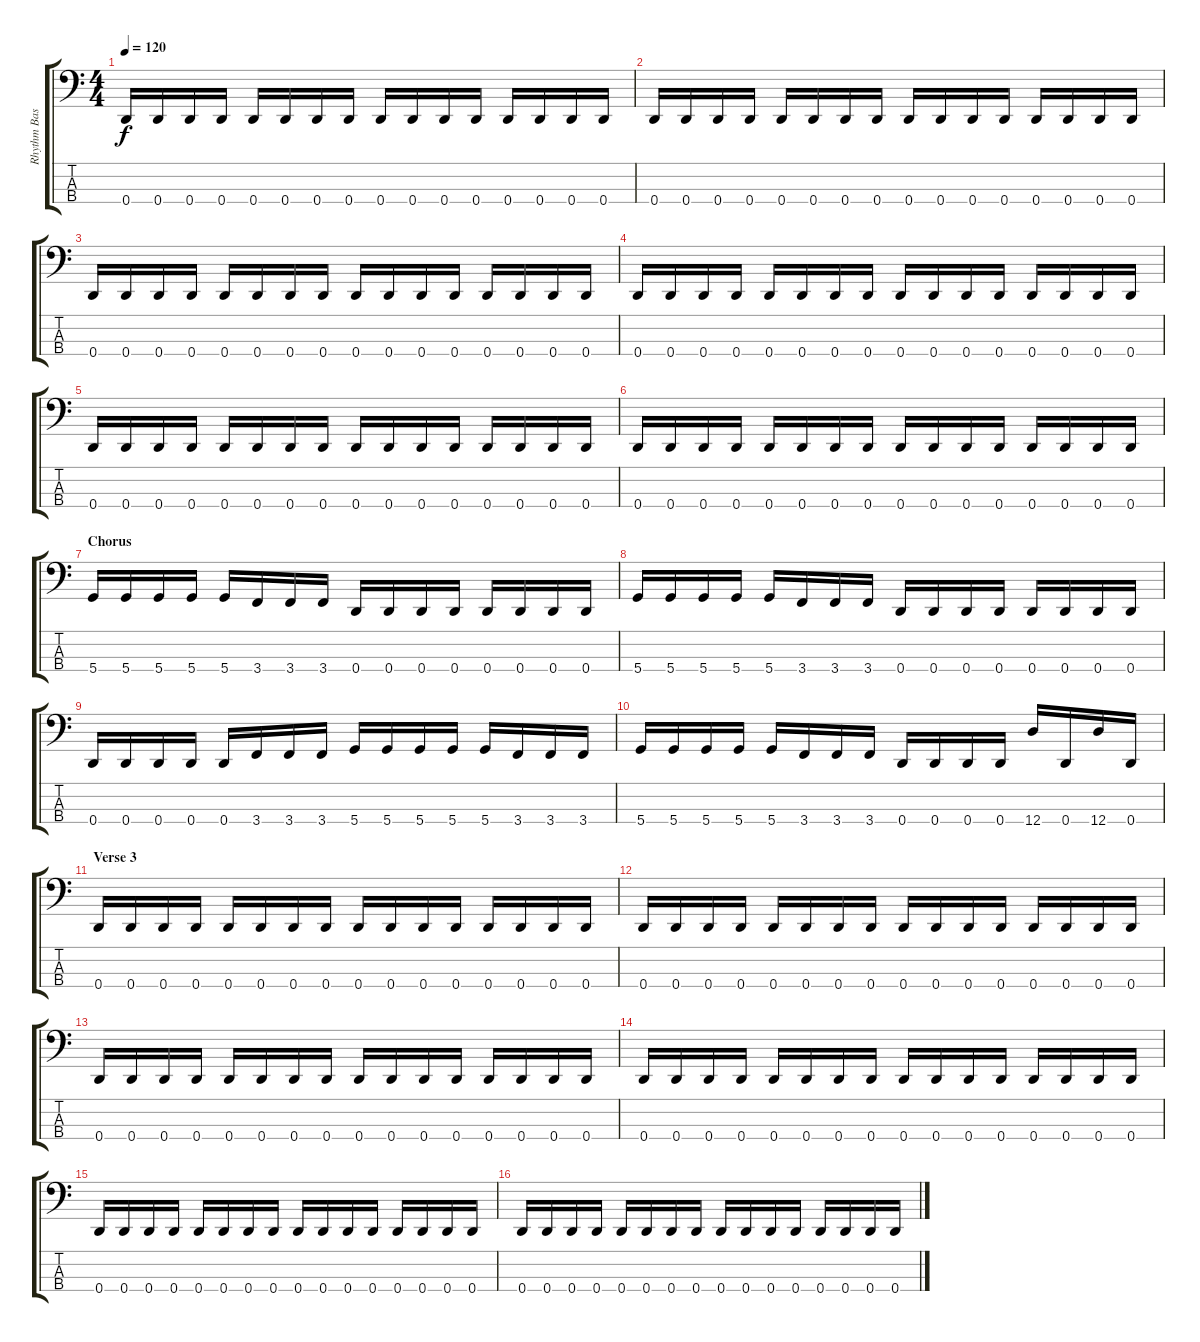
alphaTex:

\track ("Rhythm Bass" "Rhythm Bas") {instrument electricbasspick}
\staff {score tabs}
\tuning (G2 D2 A1 D1) {hide}
\ts (4 4)
\tempo 120
\clef f4
\ks c
0.4.16{dy f} 0.4.16 0.4.16 0.4.16 0.4.16 0.4.16 0.4.16 0.4.16 0.4.16 0.4.16 0.4.16 0.4.16 0.4.16 0.4.16 0.4.16 0.4.16 |
0.4.16 0.4.16 0.4.16 0.4.16 0.4.16 0.4.16 0.4.16 0.4.16 0.4.16 0.4.16 0.4.16 0.4.16 0.4.16 0.4.16 0.4.16 0.4.16 |
0.4.16 0.4.16 0.4.16 0.4.16 0.4.16 0.4.16 0.4.16 0.4.16 0.4.16 0.4.16 0.4.16 0.4.16 0.4.16 0.4.16 0.4.16 0.4.16 |
0.4.16 0.4.16 0.4.16 0.4.16 0.4.16 0.4.16 0.4.16 0.4.16 0.4.16 0.4.16 0.4.16 0.4.16 0.4.16 0.4.16 0.4.16 0.4.16 |
0.4.16 0.4.16 0.4.16 0.4.16 0.4.16 0.4.16 0.4.16 0.4.16 0.4.16 0.4.16 0.4.16 0.4.16 0.4.16 0.4.16 0.4.16 0.4.16 |
0.4.16 0.4.16 0.4.16 0.4.16 0.4.16 0.4.16 0.4.16 0.4.16 0.4.16 0.4.16 0.4.16 0.4.16 0.4.16 0.4.16 0.4.16 0.4.16 |
\section ("" "Chorus")
5.4.16 5.4.16 5.4.16 5.4.16 5.4.16 3.4.16 3.4.16 3.4.16 0.4.16 0.4.16 0.4.16 0.4.16 0.4.16 0.4.16 0.4.16 0.4.16 |
5.4.16 5.4.16 5.4.16 5.4.16 5.4.16 3.4.16 3.4.16 3.4.16 0.4.16 0.4.16 0.4.16 0.4.16 0.4.16 0.4.16 0.4.16 0.4.16 |
0.4.16 0.4.16 0.4.16 0.4.16 0.4.16 3.4.16 3.4.16 3.4.16 5.4.16 5.4.16 5.4.16 5.4.16 5.4.16 3.4.16 3.4.16 3.4.16 |
5.4.16 5.4.16 5.4.16 5.4.16 5.4.16 3.4.16 3.4.16 3.4.16 0.4.16 0.4.16 0.4.16 0.4.16 12.4.16 0.4.16 12.4.16 0.4.16 |
\section ("" "Verse 3")
0.4.16 0.4.16 0.4.16 0.4.16 0.4.16 0.4.16 0.4.16 0.4.16 0.4.16 0.4.16 0.4.16 0.4.16 0.4.16 0.4.16 0.4.16 0.4.16 |
0.4.16 0.4.16 0.4.16 0.4.16 0.4.16 0.4.16 0.4.16 0.4.16 0.4.16 0.4.16 0.4.16 0.4.16 0.4.16 0.4.16 0.4.16 0.4.16 |
0.4.16 0.4.16 0.4.16 0.4.16 0.4.16 0.4.16 0.4.16 0.4.16 0.4.16 0.4.16 0.4.16 0.4.16 0.4.16 0.4.16 0.4.16 0.4.16 |
0.4.16 0.4.16 0.4.16 0.4.16 0.4.16 0.4.16 0.4.16 0.4.16 0.4.16 0.4.16 0.4.16 0.4.16 0.4.16 0.4.16 0.4.16 0.4.16 |
0.4.16 0.4.16 0.4.16 0.4.16 0.4.16 0.4.16 0.4.16 0.4.16 0.4.16 0.4.16 0.4.16 0.4.16 0.4.16 0.4.16 0.4.16 0.4.16 |
0.4.16 0.4.16 0.4.16 0.4.16 0.4.16 0.4.16 0.4.16 0.4.16 0.4.16 0.4.16 0.4.16 0.4.16 0.4.16 0.4.16 0.4.16 0.4.16
